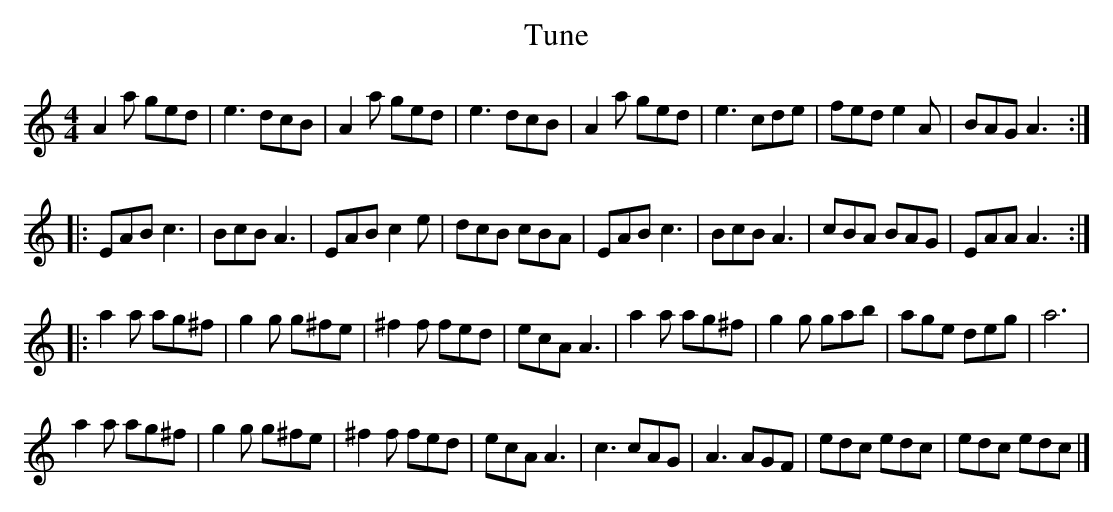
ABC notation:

X:1
T:Tune
M:4/4
L:1/8
K:Amin
A2a ged | e3 dcB | A2a ged | e3 dcB | A2a ged | e3 cde | fed e2A | BAG A3 ::
EAB c3 | BcB A3 | EAB c2e | dcB cBA | EAB c3 | BcB A3 | cBA BAG | EAA A3 ::
a2a ag^f | g2g g^fe | ^f2f fed | ecA A3 | a2a ag^f | g2g gab | age deg | a6 |
a2a ag^f | g2g g^fe | ^f2f fed | ecA A3 | c3 cAG | A3 AGF | edc edc | edc edc |]
